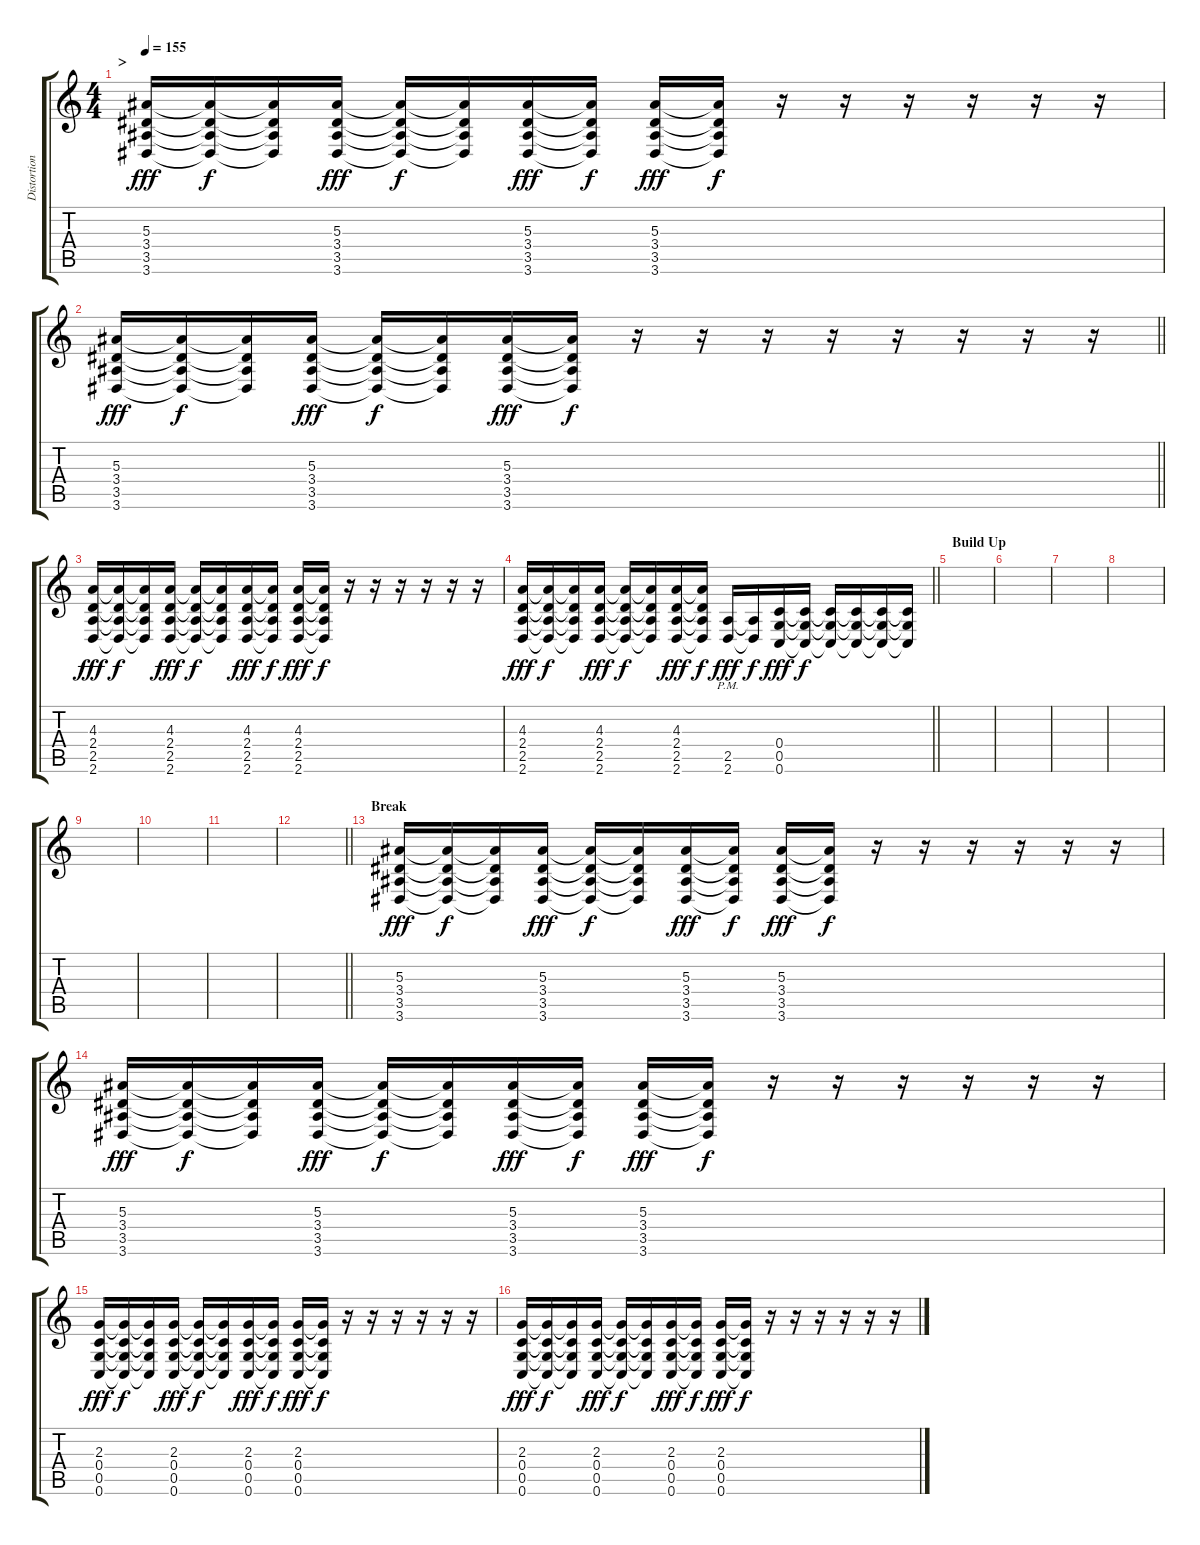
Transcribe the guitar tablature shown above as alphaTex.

\track ("Distortion Right" "Distortion") {instrument overdrivenguitar}
\staff {score tabs}
\tuning (D4 A3 F3 C3 G2 C2) {hide}
\ts (4 4)
\section ("" ">")
\tempo 155
\clef g2
\ks c
(5.3 3.4 3.5 3.6).16{dy fff} (5.3{t} 3.4{t} 3.5{t} 3.6{t}).16{dy f} (5.3{t} 3.4{t} 3.5{t} 3.6{t}).16 (5.3 3.4 3.5 3.6).16{dy fff} (5.3{t} 3.4{t} 3.5{t} 3.6{t}).16{dy f} (5.3{t} 3.4{t} 3.5{t} 3.6{t}).16 (5.3 3.4 3.5 3.6).16{dy fff} (5.3{t} 3.4{t} 3.5{t} 3.6{t}).16{dy f} (5.3 3.4 3.5 3.6).16{dy fff} (5.3{t} 3.4{t} 3.5{t} 3.6{t}).16{dy f} r.16 r.16 r.16 r.16 r.16 r.16 |
\barLineRight lightlight
(5.3 3.4 3.5 3.6).16{dy fff} (5.3{t} 3.4{t} 3.5{t} 3.6{t}).16{dy f} (5.3{t} 3.4{t} 3.5{t} 3.6{t}).16 (5.3 3.4 3.5 3.6).16{dy fff} (5.3{t} 3.4{t} 3.5{t} 3.6{t}).16{dy f} (5.3{t} 3.4{t} 3.5{t} 3.6{t}).16 (5.3 3.4 3.5 3.6).16{dy fff} (5.3{t} 3.4{t} 3.5{t} 3.6{t}).16{dy f} r.16 r.16 r.16 r.16 r.16 r.16 r.16 r.16 |
(4.3 2.4 2.5 2.6).16{dy fff} (4.3{t} 2.4{t} 2.5{t} 2.6{t}).16{dy f} (4.3{t} 2.4{t} 2.5{t} 2.6{t}).16 (4.3 2.4 2.5 2.6).16{dy fff} (4.3{t} 2.4{t} 2.5{t} 2.6{t}).16{dy f} (4.3{t} 2.4{t} 2.5{t} 2.6{t}).16 (4.3 2.4 2.5 2.6).16{dy fff} (4.3{t} 2.4{t} 2.5{t} 2.6{t}).16{dy f} (4.3 2.4 2.5 2.6).16{dy fff} (4.3{t} 2.4{t} 2.5{t} 2.6{t}).16{dy f} r.16 r.16 r.16 r.16 r.16 r.16 |
\barLineRight lightlight
(4.3 2.4 2.5 2.6).16{dy fff} (4.3{t} 2.4{t} 2.5{t} 2.6{t}).16{dy f} (4.3{t} 2.4{t} 2.5{t} 2.6{t}).16 (4.3 2.4 2.5 2.6).16{dy fff} (4.3{t} 2.4{t} 2.5{t} 2.6{t}).16{dy f} (4.3{t} 2.4{t} 2.5{t} 2.6{t}).16 (4.3 2.4 2.5 2.6).16{dy fff} (4.3{t} 2.4{t} 2.5{t} 2.6{t}).16{dy f} (2.5{pm} 2.6{pm}).16{dy fff} (2.5{t} 2.6{t}).16{dy f} (0.4 0.5 0.6).16{dy fff} (0.4{t} 0.5{t} 0.6{t}).16{dy f} (0.4{t} 0.5{t} 0.6{t}).16 (0.4{t} 0.5{t} 0.6{t}).16 (0.4{t} 0.5{t} 0.6{t}).16 (0.4{t} 0.5{t} 0.6{t}).16 |
\section ("" "Build Up")
|
|
|
|
|
|
|
\barLineRight lightlight
|
\section ("" "Break")
(5.3 3.4 3.5 3.6).16{dy fff} (5.3{t} 3.4{t} 3.5{t} 3.6{t}).16{dy f} (5.3{t} 3.4{t} 3.5{t} 3.6{t}).16 (5.3 3.4 3.5 3.6).16{dy fff} (5.3{t} 3.4{t} 3.5{t} 3.6{t}).16{dy f} (5.3{t} 3.4{t} 3.5{t} 3.6{t}).16 (5.3 3.4 3.5 3.6).16{dy fff} (5.3{t} 3.4{t} 3.5{t} 3.6{t}).16{dy f} (5.3 3.4 3.5 3.6).16{dy fff} (5.3{t} 3.4{t} 3.5{t} 3.6{t}).16{dy f} r.16 r.16 r.16 r.16 r.16 r.16 |
(5.3 3.4 3.5 3.6).16{dy fff} (5.3{t} 3.4{t} 3.5{t} 3.6{t}).16{dy f} (5.3{t} 3.4{t} 3.5{t} 3.6{t}).16 (5.3 3.4 3.5 3.6).16{dy fff} (5.3{t} 3.4{t} 3.5{t} 3.6{t}).16{dy f} (5.3{t} 3.4{t} 3.5{t} 3.6{t}).16 (5.3 3.4 3.5 3.6).16{dy fff} (5.3{t} 3.4{t} 3.5{t} 3.6{t}).16{dy f} (5.3 3.4 3.5 3.6).16{dy fff} (5.3{t} 3.4{t} 3.5{t} 3.6{t}).16{dy f} r.16 r.16 r.16 r.16 r.16 r.16 |
(2.3 0.4 0.5 0.6).16{dy fff} (2.3{t} 0.4{t} 0.5{t} 0.6{t}).16{dy f} (2.3{t} 0.4{t} 0.5{t} 0.6{t}).16 (2.3 0.4 0.5 0.6).16{dy fff} (2.3{t} 0.4{t} 0.5{t} 0.6{t}).16{dy f} (2.3{t} 0.4{t} 0.5{t} 0.6{t}).16 (2.3 0.4 0.5 0.6).16{dy fff} (2.3{t} 0.4{t} 0.5{t} 0.6{t}).16{dy f} (2.3 0.4 0.5 0.6).16{dy fff} (2.3{t} 0.4{t} 0.5{t} 0.6{t}).16{dy f} r.16 r.16 r.16 r.16 r.16 r.16 |
(2.3 0.4 0.5 0.6).16{dy fff} (2.3{t} 0.4{t} 0.5{t} 0.6{t}).16{dy f} (2.3{t} 0.4{t} 0.5{t} 0.6{t}).16 (2.3 0.4 0.5 0.6).16{dy fff} (2.3{t} 0.4{t} 0.5{t} 0.6{t}).16{dy f} (2.3{t} 0.4{t} 0.5{t} 0.6{t}).16 (2.3 0.4 0.5 0.6).16{dy fff} (2.3{t} 0.4{t} 0.5{t} 0.6{t}).16{dy f} (2.3 0.4 0.5 0.6).16{dy fff} (2.3{t} 0.4{t} 0.5{t} 0.6{t}).16{dy f} r.16 r.16 r.16 r.16 r.16 r.16
